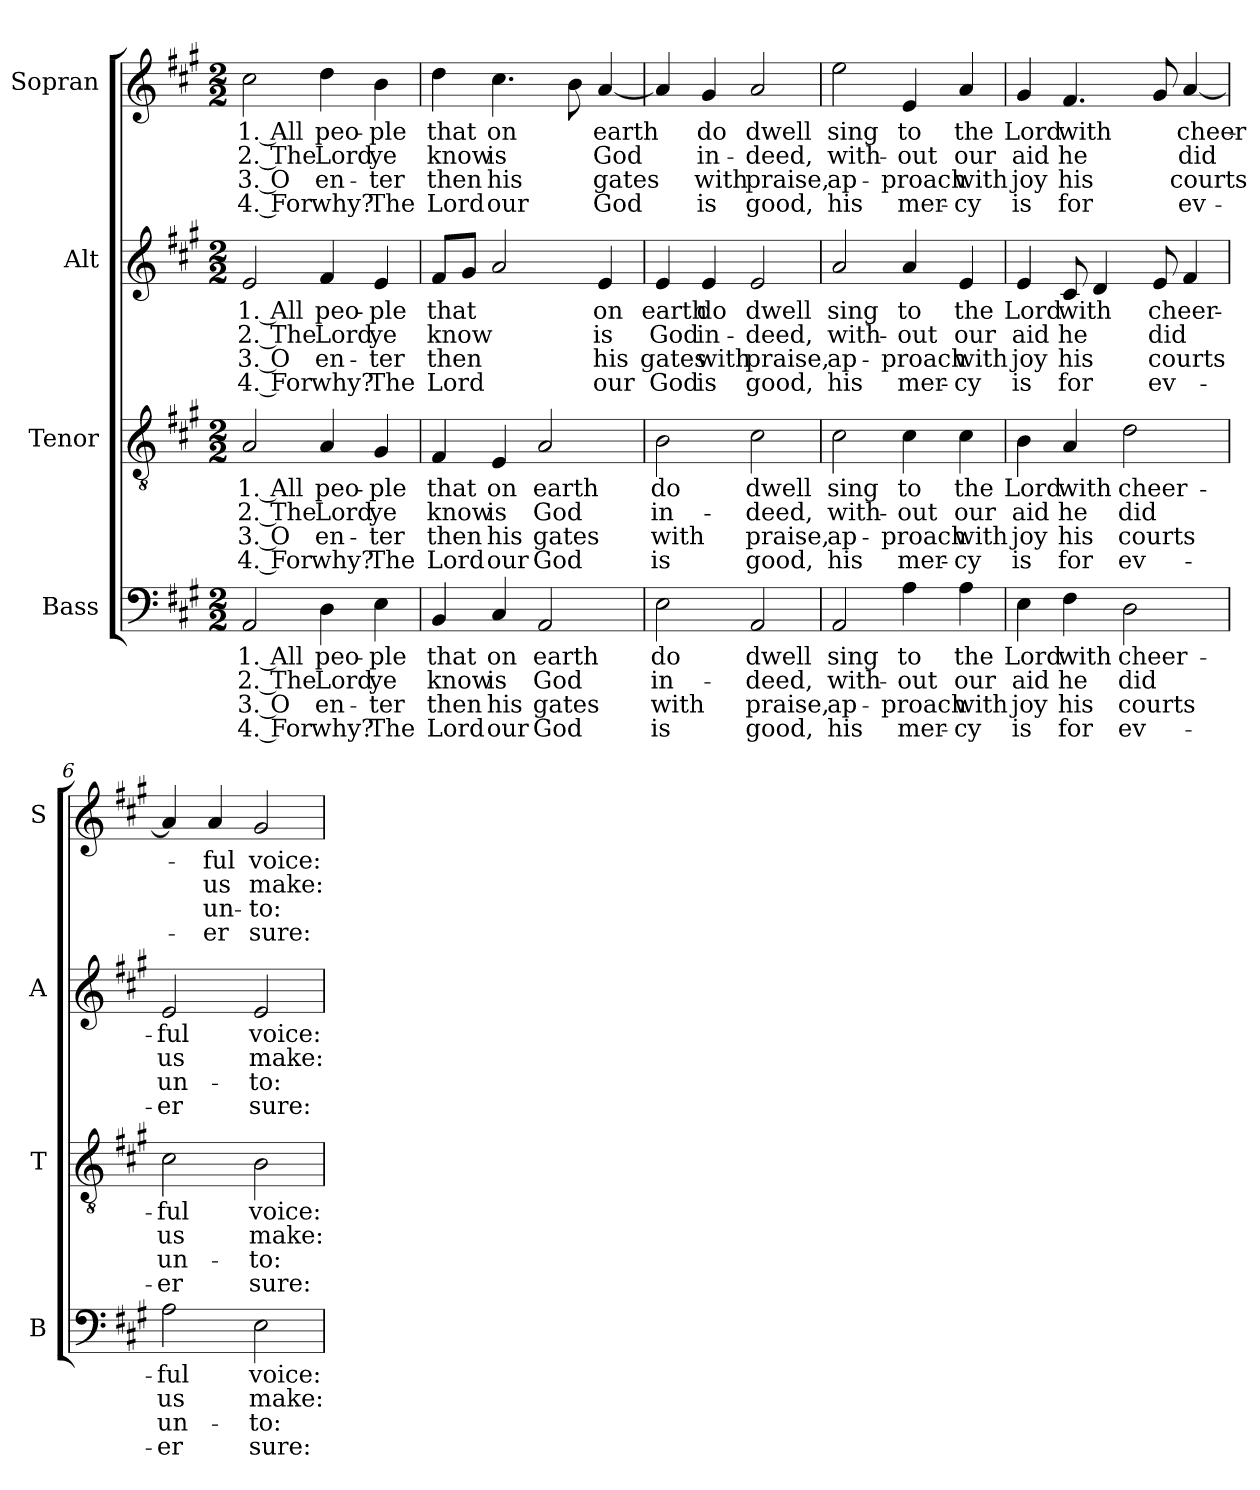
**kern	**text	**text	**text	**text	**kern	**text	**text	**text	**text	**kern	**text	**text	**text	**text	**kern	**text	**text	**text	**text
*part4	*part4	*part4	*part4	*part4	*part3	*part3	*part3	*part3	*part3	*part2	*part2	*part2	*part2	*part2	*part1	*part1	*part1	*part1	*part1
*staff4	*staff4	*staff4	*staff4	*staff4	*staff3	*staff3	*staff3	*staff3	*staff3	*staff2	*staff2	*staff2	*staff2	*staff2	*staff1	*staff1	*staff1	*staff1	*staff1
*I"Bass	*	*	*	*	*I"Tenor	*	*	*	*	*I"Alt	*	*	*	*	*I"Sopran	*	*	*	*
*I'B	*	*	*	*	*I'T	*	*	*	*	*I'A	*	*	*	*	*I'S	*	*	*	*
*clefF4	*	*	*	*	*clefGv2	*	*	*	*	*clefG2	*	*	*	*	*clefG2	*	*	*	*
*k[f#c#g#]	*	*	*	*	*k[f#c#g#]	*	*	*	*	*k[f#c#g#]	*	*	*	*	*k[f#c#g#]	*	*	*	*
*A:	*	*	*	*	*A:	*	*	*	*	*A:	*	*	*	*	*A:	*	*	*	*
*M2/2	*	*	*	*	*M2/2	*	*	*	*	*M2/2	*	*	*	*	*M2/2	*	*	*	*
*MM110	*	*	*	*	*MM110	*	*	*	*	*MM110	*	*	*	*	*MM110	*	*	*	*
=1	=1	=1	=1	=1	=1	=1	=1	=1	=1	=1	=1	=1	=1	=1	=1	=1	=1	=1	=1
!	!LO:LY:b	!LO:LY:b	!LO:LY:b	!LO:LY:b	!	!LO:LY:b	!LO:LY:b	!LO:LY:b	!LO:LY:b	!	!LO:LY:b	!LO:LY:b	!LO:LY:b	!LO:LY:b	!	!LO:LY:b	!LO:LY:b	!LO:LY:b	!LO:LY:b
2AA/	1. All	2. The	3. O	4. For	2A/	1. All	2. The	3. O	4. For	2e/	1. All	2. The	3. O	4. For	2cc#\	1. All	2. The	3. O	4. For
!	!LO:LY:b	!LO:LY:b	!LO:LY:b	!LO:LY:b	!	!LO:LY:b	!LO:LY:b	!LO:LY:b	!LO:LY:b	!	!LO:LY:b	!LO:LY:b	!LO:LY:b	!LO:LY:b	!	!LO:LY:b	!LO:LY:b	!LO:LY:b	!LO:LY:b
4D\	peo-	Lord	en-	why?	4A/	peo-	Lord	en-	why?	4f#/	peo-	Lord	en-	why?	4dd\	peo-	Lord	en-	why?
!	!LO:LY:b	!LO:LY:b	!LO:LY:b	!LO:LY:b	!	!LO:LY:b	!LO:LY:b	!LO:LY:b	!LO:LY:b	!	!LO:LY:b	!LO:LY:b	!LO:LY:b	!LO:LY:b	!	!LO:LY:b	!LO:LY:b	!LO:LY:b	!LO:LY:b
4E\	-ple	ye	-ter	The	4G#/	-ple	ye	-ter	The	4e/	-ple	ye	-ter	The	4b\	-ple	ye	-ter	The
=2	=2	=2	=2	=2	=2	=2	=2	=2	=2	=2	=2	=2	=2	=2	=2	=2	=2	=2	=2
!	!LO:LY:b	!LO:LY:b	!LO:LY:b	!LO:LY:b	!	!LO:LY:b	!LO:LY:b	!LO:LY:b	!LO:LY:b	!	!LO:LY:b	!LO:LY:b	!LO:LY:b	!LO:LY:b	!	!LO:LY:b	!LO:LY:b	!LO:LY:b	!LO:LY:b
4BB/	that	know	then	Lord	4F#/	that	know	then	Lord	8f#/L	that	know	then	Lord	4dd\	that	know	then	Lord
.	.	.	.	.	.	.	.	.	.	8g#/J	.	.	.	.	.	.	.	.	.
!	!LO:LY:b	!LO:LY:b	!LO:LY:b	!LO:LY:b	!	!LO:LY:b	!LO:LY:b	!LO:LY:b	!LO:LY:b	!	!	!	!	!	!	!LO:LY:b	!LO:LY:b	!LO:LY:b	!LO:LY:b
4C#/	on	is	his	our	4E/	on	is	his	our	2a/	.	.	.	.	4.cc#\	on	is	his	our
!	!LO:LY:b	!LO:LY:b	!LO:LY:b	!LO:LY:b	!	!LO:LY:b	!LO:LY:b	!LO:LY:b	!LO:LY:b	!	!	!	!	!	!	!	!	!	!
2AA/	earth	God	gates	God	2A/	earth	God	gates	God	.	.	.	.	.	.	.	.	.	.
.	.	.	.	.	.	.	.	.	.	.	.	.	.	.	8b\	.	.	.	.
!	!	!	!	!	!	!	!	!	!	!	!LO:LY:b	!LO:LY:b	!LO:LY:b	!LO:LY:b	!	!LO:LY:b	!LO:LY:b	!LO:LY:b	!LO:LY:b
.	.	.	.	.	.	.	.	.	.	4e/	on	is	his	our	[4a/	earth	God	gates	God
=3	=3	=3	=3	=3	=3	=3	=3	=3	=3	=3	=3	=3	=3	=3	=3	=3	=3	=3	=3
!	!LO:LY:b	!LO:LY:b	!LO:LY:b	!LO:LY:b	!	!LO:LY:b	!LO:LY:b	!LO:LY:b	!LO:LY:b	!	!LO:LY:b	!LO:LY:b	!LO:LY:b	!LO:LY:b	!	!	!	!	!
2E\	do	in-	with	is	2B\	do	in-	with	is	4e/	earth	God	gates	God	4a/]	.	.	.	.
!	!	!	!	!	!	!	!	!	!	!	!LO:LY:b	!LO:LY:b	!LO:LY:b	!LO:LY:b	!	!LO:LY:b	!LO:LY:b	!LO:LY:b	!LO:LY:b
.	.	.	.	.	.	.	.	.	.	4e/	do	in-	with	is	4g#/	do	in-	with	is
!	!LO:LY:b	!LO:LY:b	!LO:LY:b	!LO:LY:b	!	!LO:LY:b	!LO:LY:b	!LO:LY:b	!LO:LY:b	!	!LO:LY:b	!LO:LY:b	!LO:LY:b	!LO:LY:b	!	!LO:LY:b	!LO:LY:b	!LO:LY:b	!LO:LY:b
2AA/	dwell	-deed,	praise,	good,	2c#\	dwell	-deed,	praise,	good,	2e/	dwell	-deed,	praise,	good,	2a/	dwell	-deed,	praise,	good,
=4	=4	=4	=4	=4	=4	=4	=4	=4	=4	=4	=4	=4	=4	=4	=4	=4	=4	=4	=4
!	!LO:LY:b	!LO:LY:b	!LO:LY:b	!LO:LY:b	!	!LO:LY:b	!LO:LY:b	!LO:LY:b	!LO:LY:b	!	!LO:LY:b	!LO:LY:b	!LO:LY:b	!LO:LY:b	!	!LO:LY:b	!LO:LY:b	!LO:LY:b	!LO:LY:b
2AA/	sing	with-	ap-	his	2c#\	sing	with-	ap-	his	2a/	sing	with-	ap-	his	2ee\	sing	with-	ap-	his
!	!LO:LY:b	!LO:LY:b	!LO:LY:b	!LO:LY:b	!	!LO:LY:b	!LO:LY:b	!LO:LY:b	!LO:LY:b	!	!LO:LY:b	!LO:LY:b	!LO:LY:b	!LO:LY:b	!	!LO:LY:b	!LO:LY:b	!LO:LY:b	!LO:LY:b
4A\	to	-out	-proach	mer-	4c#\	to	-out	-proach	mer-	4a/	to	-out	-proach	mer-	4e/	to	-out	-proach	mer-
!	!LO:LY:b	!LO:LY:b	!LO:LY:b	!LO:LY:b	!	!LO:LY:b	!LO:LY:b	!LO:LY:b	!LO:LY:b	!	!LO:LY:b	!LO:LY:b	!LO:LY:b	!LO:LY:b	!	!LO:LY:b	!LO:LY:b	!LO:LY:b	!LO:LY:b
4A\	the	our	with	-cy	4c#\	the	our	with	-cy	4e/	the	our	with	-cy	4a/	the	our	with	-cy
!!LO:LB:g=z
=5	=5	=5	=5	=5	=5	=5	=5	=5	=5	=5	=5	=5	=5	=5	=5	=5	=5	=5	=5
!	!LO:LY:b	!LO:LY:b	!LO:LY:b	!LO:LY:b	!	!LO:LY:b	!LO:LY:b	!LO:LY:b	!LO:LY:b	!	!LO:LY:b	!LO:LY:b	!LO:LY:b	!LO:LY:b	!	!LO:LY:b	!LO:LY:b	!LO:LY:b	!LO:LY:b
4E\	Lord	aid	joy	is	4B\	Lord	aid	joy	is	4e/	Lord	aid	joy	is	4g#/	Lord	aid	joy	is
!	!LO:LY:b	!LO:LY:b	!LO:LY:b	!LO:LY:b	!	!LO:LY:b	!LO:LY:b	!LO:LY:b	!LO:LY:b	!	!LO:LY:b	!LO:LY:b	!LO:LY:b	!LO:LY:b	!	!LO:LY:b	!LO:LY:b	!LO:LY:b	!LO:LY:b
4F#\	with	he	his	for	4A/	with	he	his	for	8c#/	with	he	his	for	4.f#/	with	he	his	for
.	.	.	.	.	.	.	.	.	.	4d/	.	.	.	.	.	.	.	.	.
!	!LO:LY:b	!LO:LY:b	!LO:LY:b	!LO:LY:b	!	!LO:LY:b	!LO:LY:b	!LO:LY:b	!LO:LY:b	!	!	!	!	!	!	!	!	!	!
2D\	cheer-	did	courts	ev-	2d\	cheer-	did	courts	ev-	.	.	.	.	.	.	.	.	.	.
!	!	!	!	!	!	!	!	!	!	!	!LO:LY:b	!LO:LY:b	!LO:LY:b	!LO:LY:b	!	!	!	!	!
.	.	.	.	.	.	.	.	.	.	8e/	cheer-	did	courts	ev-	8g#/	.	.	.	.
!	!	!	!	!	!	!	!	!	!	!	!	!	!	!	!	!LO:LY:b	!LO:LY:b	!LO:LY:b	!LO:LY:b
.	.	.	.	.	.	.	.	.	.	4f#/	.	.	.	.	[4a/	cheer-	did	courts	ev-
=6	=6	=6	=6	=6	=6	=6	=6	=6	=6	=6	=6	=6	=6	=6	=6	=6	=6	=6	=6
!	!LO:LY:b	!LO:LY:b	!LO:LY:b	!LO:LY:b	!	!LO:LY:b	!LO:LY:b	!LO:LY:b	!LO:LY:b	!	!LO:LY:b	!LO:LY:b	!LO:LY:b	!LO:LY:b	!	!	!	!	!
2A\	-ful	us	un-	-er	2c#\	-ful	us	un-	-er	2e/	-ful	us	un-	-er	4a/]	.	.	.	.
!	!	!	!	!	!	!	!	!	!	!	!	!	!	!	!	!LO:LY:b	!LO:LY:b	!LO:LY:b	!LO:LY:b
.	.	.	.	.	.	.	.	.	.	.	.	.	.	.	4a/	-ful	us	un-	-er
!	!LO:LY:b	!LO:LY:b	!LO:LY:b	!LO:LY:b	!	!LO:LY:b	!LO:LY:b	!LO:LY:b	!LO:LY:b	!	!LO:LY:b	!LO:LY:b	!LO:LY:b	!LO:LY:b	!	!LO:LY:b	!LO:LY:b	!LO:LY:b	!LO:LY:b
2E\	voice:	make:	-to:	sure:	2B\	voice:	make:	-to:	sure:	2e/	voice:	make:	-to:	sure:	2g#/	voice:	make:	-to:	sure:
=	=	=	=	=	=	=	=	=	=	=	=	=	=	=	=	=	=	=	=
*-	*-	*-	*-	*-	*-	*-	*-	*-	*-	*-	*-	*-	*-	*-	*-	*-	*-	*-	*-
